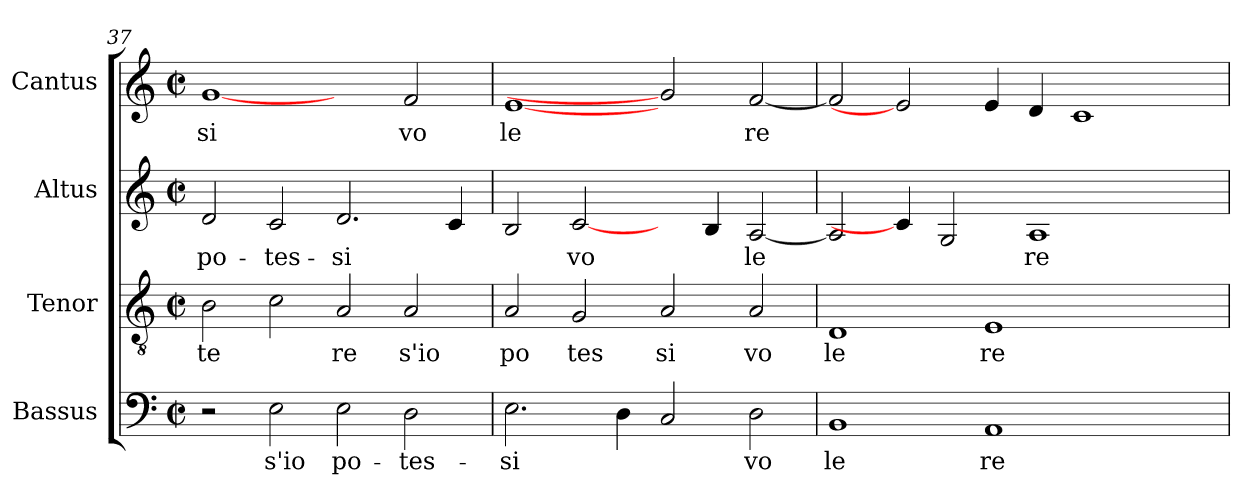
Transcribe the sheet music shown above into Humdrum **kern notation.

**kern	**text	**kern	**text	**kern	**text	**kern	**text
*part4	*part4	*part3	*part3	*part2	*part2	*part1	*part1
*staff4	*staff4	*staff3	*staff3	*staff2	*staff2	*staff1	*staff1
*I"Bassus	*	*I"Tenor	*	*I"Altus	*	*I"Cantus	*
*clefF4	*	*clefGv2	*	*clefG2	*	*clefG2	*
*k[]	*	*k[]	*	*k[]	*	*k[]	*
*C:	*	*C:	*	*C:	*	*C:	*
*M2/2	*	*M2/2	*	*M2/2	*	*M2/2	*
*met(c|)	*	*met(c|)	*	*met(c|)	*	*met(c|)	*
=37	=37	=37	=37	=37	=37	=37	=37
!	!	!	!LO:LY:b:cj	!	!LO:LY:b:cj	!	!LO:LY:b:cj
2r	.	2B\	te	2d/	po-	[1g	si
!	!LO:LY:b:cj	!	!LO:LY:b:cj	!	!LO:LY:b:cj	!	!
2E\	s'io	2c\	.	2c/	-tes-	.	.
!	!LO:LY:b:cj	!	!LO:LY:b:cj	!	!LO:LY:b:cj	!	!
2E\	po-	2A/	re	2.d/	-si	2ryy	.
!	!LO:LY:b:cj	!	!LO:LY:b:cj	!	!	!	!LO:LY:b:cj
2D\	-tes-	2A/	s'io	.	.	2f/	vo
!	!	!	!	!	!LO:LY:b:cj	!	!
.	.	.	.	4c/	.	.	.
!!LO:PB:g=z
=38	=38	=38	=38	=38	=38	=38	=38
!	!LO:LY:b:cj	!	!LO:LY:b:cj	!	!LO:LY:b:cj	!	!LO:LY:b:cj
2.E\	-si	2A/	po	2B/	.	[1e	le
!	!	!	!LO:LY:b:cj	!	!LO:LY:b:cj	!	!
.	.	2G/	tes	[2c/	vo-	.	.
!	!LO:LY:b:cj	!	!	!	!	!	!
4D\	.	.	.	.	.	.	.
!	!LO:LY:b:cj	!	!LO:LY:b:cj	!	!	!	!
2C/	.	2A/	si	4ryy	.	2g]	.
!	!	!	!	!	!LO:LY:b:cj	!	!
.	.	.	.	4B/	--	.	.
!	!LO:LY:b:cj	!	!LO:LY:b:cj	!	!LO:LY:b:cj	!	!LO:LY:b:cj
2D\	vo	2A/	vo	[<2A/	-le-	[<2f/	re
=39	=39	=39	=39	=39	=39	=39	=39
!	!LO:LY:b:cj	!	!LO:LY:b:cj	!	!LO:LY:b:cj	!	!LO:LY:b:cj
1BB	le	1D	le	2A/]	--	2f/]	.
.	.	.	.	4c/]	.	2e]	.
!	!	!	!	!	!LO:LY:b:cj	!	!
.	.	.	.	2G/	--	.	.
!	!LO:LY:b:cj	!	!LO:LY:b:cj	!	!	!	!LO:LY:b:cj
1AA	re	1E	re	.	.	4e/	.
!	!	!	!	!	!LO:LY:b:cj	!	!LO:LY:b:cj
.	.	.	.	1A	-re	4d/	.
!	!	!	!	!	!	!	!LO:LY:b:cj
.	.	.	.	.	.	1c	.
2ryy	.	2ryy	.	.	.	.	.
.	.	.	.	4ryy	.	.	.
=	=	=	=	=	=	=	=
*-	*-	*-	*-	*-	*-	*-	*-
